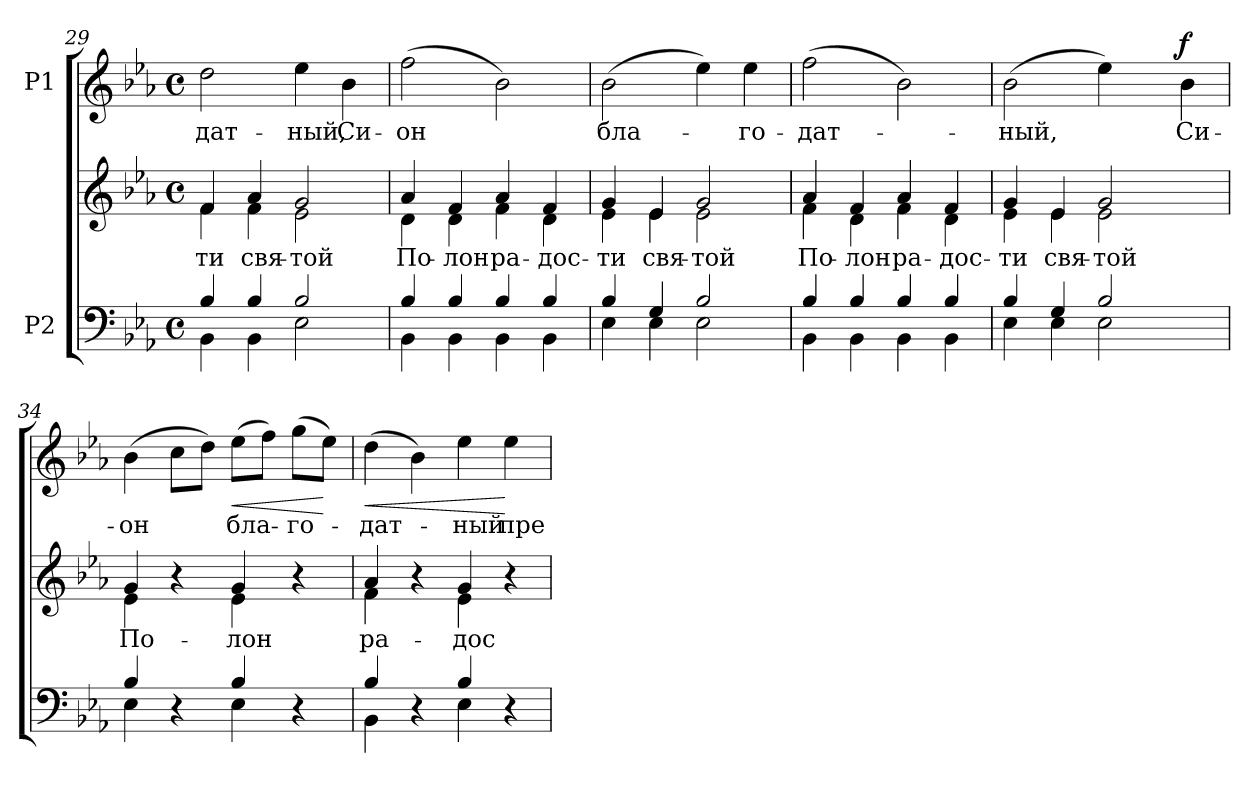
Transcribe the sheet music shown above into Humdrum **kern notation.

**kern	**kern	**text	**kern	**text	**dynam
*part2	*part2	*part2	*part1	*part1	*part1
*staff3	*staff2	*staff2	*staff1	*staff1	*staff1
*I"P2	*	*	*I"P1	*	*
*clefF4	*clefG2	*	*clefG2	*	*
*k[b-e-a-]	*k[b-e-a-]	*	*k[b-e-a-]	*	*
*E-:	*E-:	*	*E-:	*	*
*M4/4	*M4/4	*	*M4/4	*	*
*met(c)	*met(c)	*	*met(c)	*	*
=29	=29	=29	=29	=29	=29
*^	*	*	*	*	*
!	!	!	!LO:LY:b:color=#000000	!	!	!
*	*	*^	*	*	*	*
!	!	!	!	!	!	!LO:LY:b:color=#000000	!
4B-i/	4BB-i\	4fi/	4fi\	-ти	2ddi\	-дат-	.
!	!	!	!	!LO:LY:b:color=#000000	!	!	!
4B-i/	4BB-i\	4a-i/	4fi\	свя-	.	.	.
!	!	!	!	!LO:LY:b:color=#000000	!	!	!
!	!	!	!	!	!	!LO:LY:b:color=#000000	!
2B-i/	2E-i\	2gi/	2e-i\	-той	4ee-i\	-ный,	.
!	!	!	!	!	!	!LO:LY:b:color=#000000	!
.	.	.	.	.	4b-i\	Си-	.
=30	=30	=30	=30	=30	=30	=30	=30
!	!	!	!	!LO:LY:b:color=#000000	!	!	!
!	!	!	!	!	!	!LO:LY:b:color=#000000	!
4B-i/	4BB-i\	4a-i/	4di\	По-	(2ffi\	-он	.
!	!	!	!	!LO:LY:b:color=#000000	!	!	!
4B-i/	4BB-i\	4fi/	4di\	-лон	.	.	.
!	!	!	!	!LO:LY:b:color=#000000	!	!	!
4B-i/	4BB-i\	4a-i/	4fi\	ра-	2b-i\)	.	.
!	!	!	!	!LO:LY:b:color=#000000	!	!	!
4B-i/	4BB-i\	4fi/	4di\	-дос-	.	.	.
=31	=31	=31	=31	=31	=31	=31	=31
!	!	!	!	!LO:LY:b:color=#000000	!	!	!
!	!	!	!	!	!	!LO:LY:b:color=#000000	!
4B-i/	4E-i\	4gi/	4e-i\	-ти	(2b-i\	бла-	.
!	!	!	!	!LO:LY:b:color=#000000	!	!	!
4Gi/	4E-i\	4e-i/	4e-i\	свя-	.	.	.
!	!	!	!	!LO:LY:b:color=#000000	!	!	!
2B-i/	2E-i\	2gi/	2e-i\	-той	4ee-i\)	.	.
!	!	!	!	!	!	!LO:LY:b:color=#000000	!
.	.	.	.	.	4ee-i\	-го-	.
=32	=32	=32	=32	=32	=32	=32	=32
!	!	!	!	!LO:LY:b:color=#000000	!	!	!
!	!	!	!	!	!	!LO:LY:b:color=#000000	!
4B-i/	4BB-i\	4a-i/	4fi\	По-	(2ffi\	-дат-	.
!	!	!	!	!LO:LY:b:color=#000000	!	!	!
4B-i/	4BB-i\	4fi/	4di\	-лон	.	.	.
!	!	!	!	!LO:LY:b:color=#000000	!	!	!
4B-i/	4BB-i\	4a-i/	4fi\	ра-	2b-i\)	.	.
!	!	!	!	!LO:LY:b:color=#000000	!	!	!
4B-i/	4BB-i\	4fi/	4di\	-дос-	.	.	.
=33	=33	=33	=33	=33	=33	=33	=33
!	!	!	!	!LO:LY:b:color=#000000	!	!	!
!	!	!	!	!	!	!LO:LY:b:color=#000000	!
*	*	*	*	*	*^	*	*
4B-i/	4E-i\	4gi/	4e-i\	-ти	(2b-i\	2ryy	-ный,	.
!	!	!	!	!LO:LY:b:color=#000000	!	!	!	!
4Gi/	4E-i\	4e-i/	4e-i\	свя-	.	.	.	.
!	!	!	!	!LO:LY:b:color=#000000	!	!	!	!
2B-i/	2E-i\	2gi/	2e-i\	-той	4ee-i\)	8ryy	.	.
.	.	.	.	.	.	16ryy	.	.
.	.	.	.	.	.	32ryy	.	.
.	.	.	.	.	.	64ryy	.	.
.	.	.	.	.	.	128...ryy	.	.
.	.	.	.	.	.	4ryy	.	f
!	!	!	!	!	!	!	!LO:LY:b:color=#000000	!
.	.	.	.	.	4b-i\	.	Си-	.
.	.	.	.	.	.	1024ryy	.	.
*	*	*	*	*	*v	*v	*	*
!!LO:PB:g=z
=34	=34	=34	=34	=34	=34	=34	=34
*	*	*	*	*	*^	*	*
!	!	!	!	!LO:LY:b:color=#000000	!	!	!	!
*	*	*	*	*	*v	*v	*	*
*	*	*	*	*	*^	*	*
!	!	!	!	!	!	!	!LO:LY:b:color=#000000	!
*	*	*	*	*	*v	*v	*	*
4B-i/	4E-i\	4gi/	4e-i\	По-	(4b-i\	-он	.
4r	4ryy	4r	4ryy	.	8cci\L	.	.
.	.	.	.	.	8ddi\J)	.	.
!	!	!	!	!LO:LY:b:color=#000000	!	!	!
!	!	!	!	!	!	!LO:LY:b:color=#000000	!LO:HP:b
4B-i/	4E-i\	4gi/	4e-i\	-лон	(8ee-i\L	бла-	<
.	.	.	.	.	8ffi\J)	.	.
!	!	!	!	!	!	!LO:LY:b:color=#000000	!
4r	4ryy	4r	4ryy	.	(8ggi\L	-го-	.
.	.	.	.	.	8ee-i\J)	.	[
=35	=35	=35	=35	=35	=35	=35	=35
!	!	!	!	!LO:LY:b:color=#000000	!	!	!
!	!	!	!	!	!	!LO:LY:b:color=#000000	!LO:HP:b
4B-i/	4BB-i\	4a-i/	4fi\	ра-	(4ddi\	-дат-	<
4r	4ryy	4r	4ryy	.	4b-i\)	.	.
!	!	!	!	!LO:LY:b:color=#000000	!	!	!
!	!	!	!	!	!	!LO:LY:b:color=#000000	!
4B-i/	4E-i\	4gi/	4e-i\	-дос-	4ee-i\	-ный	.
!	!	!	!	!	!	!LO:LY:b:color=#000000	!
4r	4ryy	4r	4ryy	.	4ee-i\	пре-	[
*v	*v	*	*	*	*	*	*
*	*v	*v	*	*	*	*
=	=	=	=	=	=
*-	*-	*-	*-	*-	*-
